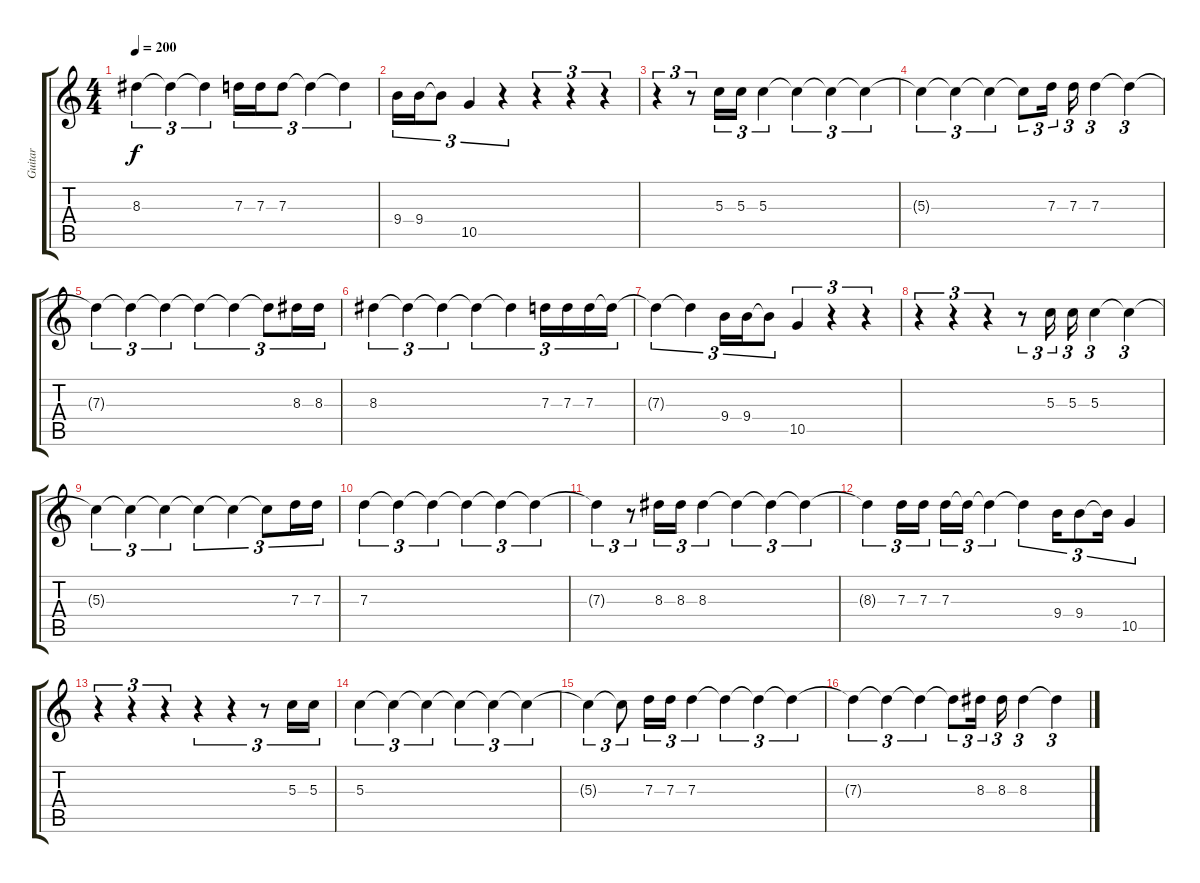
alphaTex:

\track ("Guitar" "Guitar") {instrument acousticguitarsteel}
\staff {score tabs}
\tuning (E4 B3 G3 D3 A2 E2) {hide}
\ts (4 4)
\tempo 200
\clef g2
\ks c
8.3{t}.4{tu (3 2) dy f} 8.3{t}.4{tu (3 2)} 8.3{t}.4{tu (3 2)} 7.3.16{tu (3 2)} 7.3.16{tu (3 2)} 7.3.8{tu (3 2)} 7.3{t}.4{tu (3 2)} 7.3{t}.4{tu (3 2)} |
9.4.16{tu (3 2)} 9.4.16{tu (3 2)} 9.4{t}.8{tu (3 2)} 10.5.4{tu (3 2)} r.4{tu (3 2)} r.4{tu (3 2)} r.4{tu (3 2)} r.4{tu (3 2)} |
r.4{tu (3 2)} r.8{tu (3 2)} 5.3.16{tu (3 2)} 5.3.16{tu (3 2)} 5.3.4{tu (3 2)} 5.3{t}.4{tu (3 2)} 5.3{t}.4{tu (3 2)} 5.3{t}.4{tu (3 2)} |
5.3{t}.4{tu (3 2)} 5.3{t}.4{tu (3 2)} 5.3{t}.4{tu (3 2)} 5.3{t}.8{tu (3 2)} 7.3.16{tu (3 2)} 7.3.16{tu (3 2)} 7.3.4{tu (3 2)} 7.3{t}.4{tu (3 2)} |
7.3{t}.4{tu (3 2)} 7.3{t}.4{tu (3 2)} 7.3{t}.4{tu (3 2)} 7.3{t}.4{tu (3 2)} 7.3{t}.4{tu (3 2)} 7.3{t}.8{tu (3 2)} 8.3.16{tu (3 2)} 8.3.16{tu (3 2)} |
8.3.4{tu (3 2)} 8.3{t}.4{tu (3 2)} 8.3{t}.4{tu (3 2)} 8.3{t}.4{tu (3 2)} 8.3{t}.4{tu (3 2)} 7.3.16{tu (3 2)} 7.3.16{tu (3 2)} 7.3.16{tu (3 2)} 7.3{t}.16{tu (3 2)} |
7.3{t}.4{tu (3 2)} 7.3{t}.4{tu (3 2)} 9.4.16{tu (3 2)} 9.4.16{tu (3 2)} 9.4{t}.8{tu (3 2)} 10.5.4{tu (3 2)} r.4{tu (3 2)} r.4{tu (3 2)} |
r.4{tu (3 2)} r.4{tu (3 2)} r.4{tu (3 2)} r.8{tu (3 2)} 5.3.16{tu (3 2)} 5.3.16{tu (3 2)} 5.3.4{tu (3 2)} 5.3{t}.4{tu (3 2)} |
5.3{t}.4{tu (3 2)} 5.3{t}.4{tu (3 2)} 5.3{t}.4{tu (3 2)} 5.3{t}.4{tu (3 2)} 5.3{t}.4{tu (3 2)} 5.3{t}.8{tu (3 2)} 7.3.16{tu (3 2)} 7.3.16{tu (3 2)} |
7.3.4{tu (3 2)} 7.3{t}.4{tu (3 2)} 7.3{t}.4{tu (3 2)} 7.3{t}.4{tu (3 2)} 7.3{t}.4{tu (3 2)} 7.3{t}.4{tu (3 2)} |
7.3{t}.4{tu (3 2)} r.8{tu (3 2)} 8.3.16{tu (3 2)} 8.3.16{tu (3 2)} 8.3.4{tu (3 2)} 8.3{t}.4{tu (3 2)} 8.3{t}.4{tu (3 2)} 8.3{t}.4{tu (3 2)} |
8.3{t}.4{tu (3 2)} 7.3.16{tu (3 2)} 7.3.16{tu (3 2)} 7.3.16{tu (3 2)} 7.3{t}.16{tu (3 2)} 7.3{t}.4{tu (3 2)} 7.3{t}.4{tu (3 2)} 9.4.16{tu (3 2)} 9.4.8{tu (3 2)} 9.4{t}.16{tu (3 2)} 10.5.4{tu (3 2)} |
r.4{tu (3 2)} r.4{tu (3 2)} r.4{tu (3 2)} r.4{tu (3 2)} r.4{tu (3 2)} r.8{tu (3 2)} 5.3.16{tu (3 2)} 5.3.16{tu (3 2)} |
5.3.4{tu (3 2)} 5.3{t}.4{tu (3 2)} 5.3{t}.4{tu (3 2)} 5.3{t}.4{tu (3 2)} 5.3{t}.4{tu (3 2)} 5.3{t}.4{tu (3 2)} |
5.3{t}.4{tu (3 2)} 5.3{t}.8{tu (3 2)} 7.3.16{tu (3 2)} 7.3.16{tu (3 2)} 7.3.4{tu (3 2)} 7.3{t}.4{tu (3 2)} 7.3{t}.4{tu (3 2)} 7.3{t}.4{tu (3 2)} |
7.3{t}.4{tu (3 2)} 7.3{t}.4{tu (3 2)} 7.3{t}.4{tu (3 2)} 7.3{t}.8{tu (3 2)} 8.3.16{tu (3 2)} 8.3.16{tu (3 2)} 8.3.4{tu (3 2)} 8.3{t}.4{tu (3 2)}
